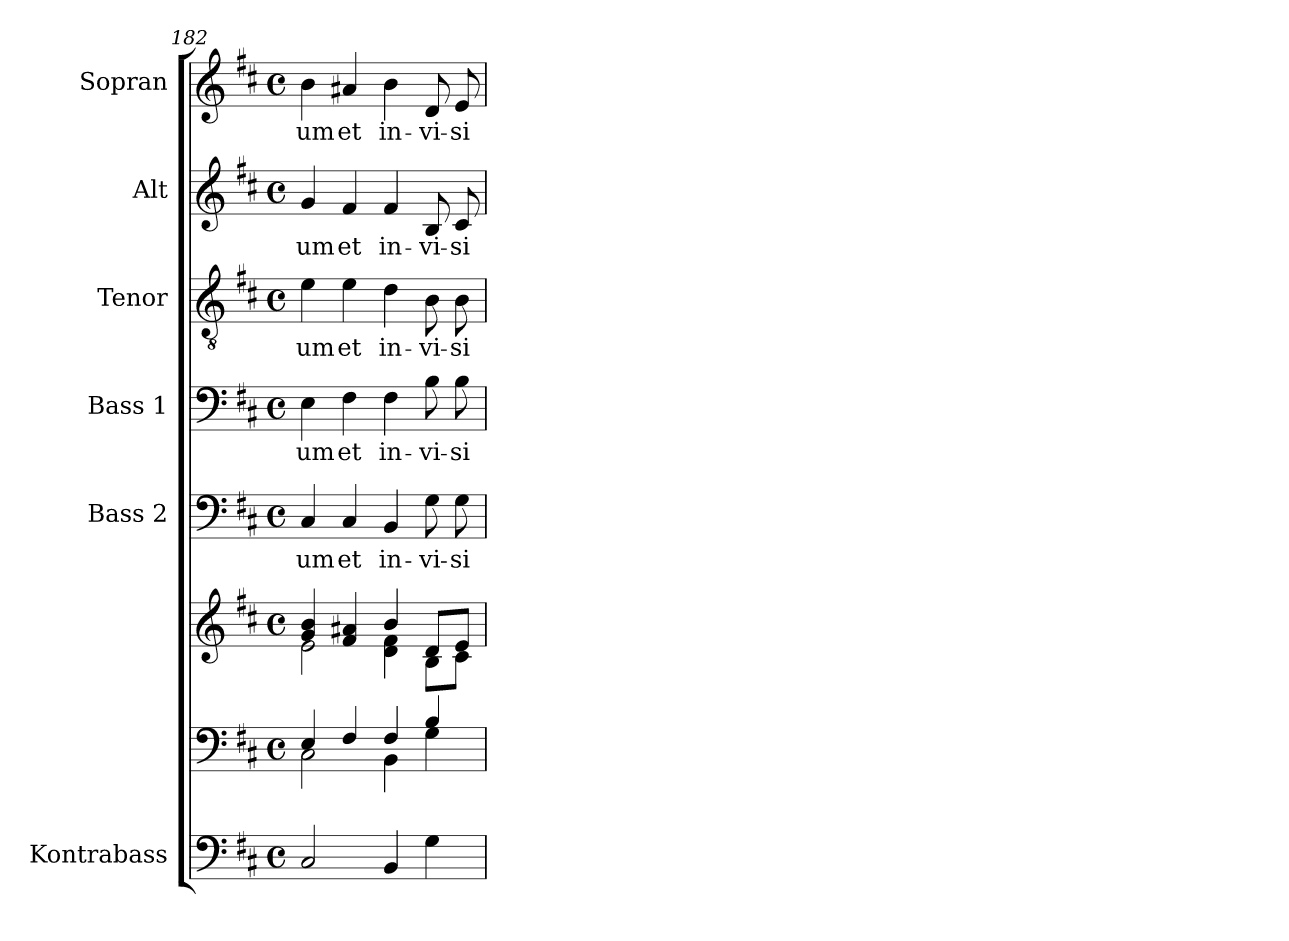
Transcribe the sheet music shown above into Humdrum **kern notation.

**kern	**kern	**kern	**kern	**text	**kern	**text	**kern	**text	**kern	**text	**kern	**text
*part7	*part6	*part6	*part5	*part5	*part4	*part4	*part3	*part3	*part2	*part2	*part1	*part1
*staff8	*staff7	*staff6	*staff5	*staff5	*staff4	*staff4	*staff3	*staff3	*staff2	*staff2	*staff1	*staff1
*I"Kontrabass	*	*	*I"Bass 2	*	*I"Bass 1	*	*I"Tenor	*	*I"Alt	*	*I"Sopran	*
*I'Kb.	*	*	*I'B. 2	*	*I'B. 1	*	*I'T.	*	*I'A.	*	*I'S.	*
*clefF4	*clefF4	*clefG2	*clefF4	*	*clefF4	*	*clefGv2	*	*clefG2	*	*clefG2	*
*ITrd7c12	*	*	*	*	*	*	*	*	*	*	*	*
*k[f#c#]	*k[f#c#]	*k[f#c#]	*k[f#c#]	*	*k[f#c#]	*	*k[f#c#]	*	*k[f#c#]	*	*k[f#c#]	*
*D:	*D:	*D:	*D:	*	*D:	*	*D:	*	*D:	*	*D:	*
*M4/4	*M4/4	*M4/4	*M4/4	*	*M4/4	*	*M4/4	*	*M4/4	*	*M4/4	*
*met(c)	*met(c)	*met(c)	*met(c)	*	*met(c)	*	*met(c)	*	*met(c)	*	*met(c)	*
=182	=182	=182	=182	=182	=182	=182	=182	=182	=182	=182	=182	=182
*	*^	*^	*	*	*	*	*	*	*	*	*	*
!	!	!	!	!	!	!LO:LY:b	!	!LO:LY:b	!	!LO:LY:b	!	!LO:LY:b	!	!LO:LY:b
2CC#/	4E/	2C#\	4g/ 4b/	2e\	4C#/	-um	4E\	-um	4e\	-um	4g/	-um	4b\	-um
!	!	!	!	!	!	!LO:LY:b	!	!LO:LY:b	!	!LO:LY:b	!	!LO:LY:b	!	!LO:LY:b
.	4F#/	.	4f#/ 4a#X/	.	4C#/	et	4F#\	et	4e\	et	4f#/	et	4a#X/	et
!	!	!	!	!	!	!LO:LY:b	!	!LO:LY:b	!	!LO:LY:b	!	!LO:LY:b	!	!LO:LY:b
4BBB/	4F#/	4BB\	4b/	4d\ 4f#\	4BB/	in-	4F#\	in-	4d\	in-	4f#/	in-	4b\	in-
!	!	!	!	!	!	!LO:LY:b	!	!LO:LY:b	!	!LO:LY:b	!	!LO:LY:b	!	!LO:LY:b
4GG\	4B/	4G\	8d/L	8B\L	8G\	-vi-	8B\	-vi-	8B\	-vi-	8B/	-vi-	8d/	-vi-
!	!	!	!	!	!	!LO:LY:b	!	!LO:LY:b	!	!LO:LY:b	!	!LO:LY:b	!	!LO:LY:b
.	.	.	8e/J	8c#\J	8G\	-si-	8B\	-si-	8B\	-si-	8c#/	-si-	8e/	-si-
*	*v	*v	*	*	*	*	*	*	*	*	*	*	*	*
*	*	*v	*v	*	*	*	*	*	*	*	*	*	*
=	=	=	=	=	=	=	=	=	=	=	=	=
*-	*-	*-	*-	*-	*-	*-	*-	*-	*-	*-	*-	*-
